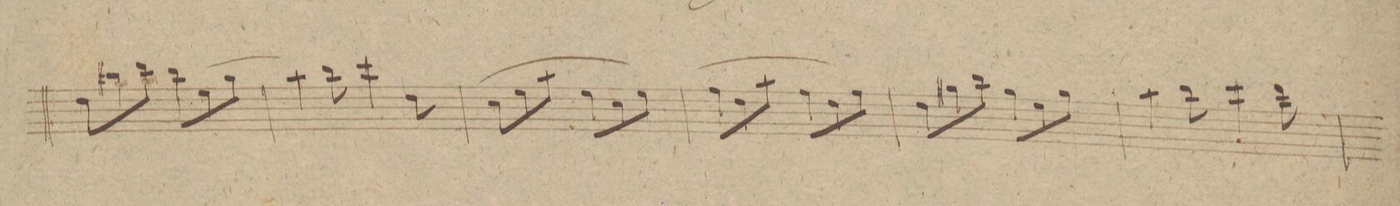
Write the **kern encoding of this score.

**kern	**dynam
*I"Violino	*
*clefG2	*
*k[]	*
*M6/8	*
8dd\L	.
8gg#X\	.
8bb\J	.
8bb\L	.
(8ee\	.
8gg#\J	.
=30	=30
4aa\)	.
8bb\	.
4ccc\	.
8dd\	.
=31	=31
(8cc\L	.
8ee\	.
8aa\J	.
8ee\L	.
8cc\	.
8ee\J)	.
=32	=32
(8ff\L	.
8dd\	.
8aa\J	.
8ff\L	.
8dd\	.
8ff\J)	.
=33	=33
8dd\L	.
8gg#X\	.
8bb\J	.
8gg#\L	.
8ee\	.
8gg#\J	.
=34	=34
4aa\	.
8bb\	.
4ccc\	.
8ddd\	.
=35	=35
*-	*-
